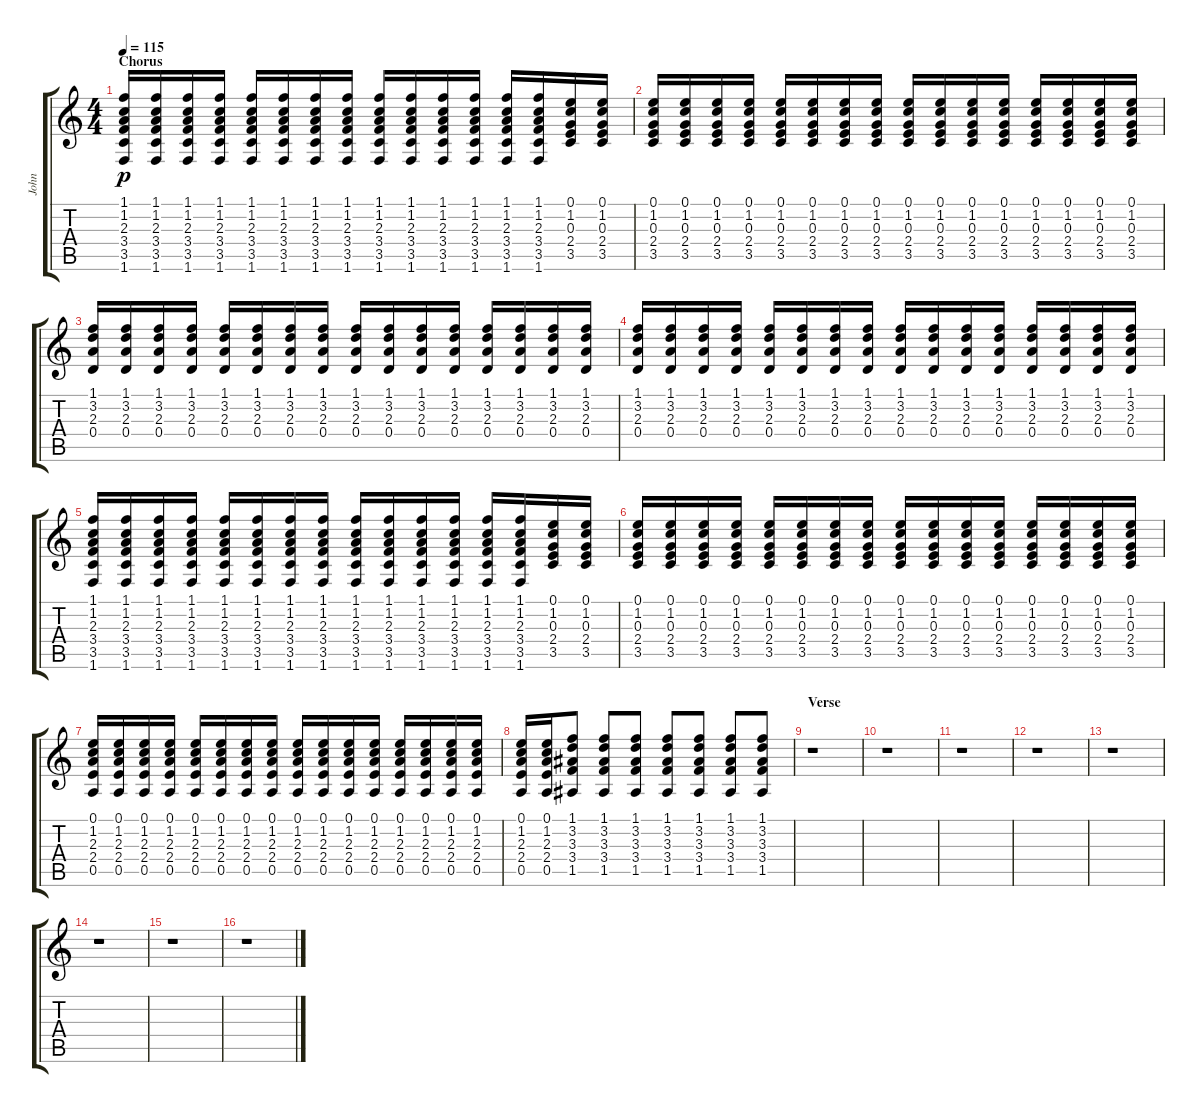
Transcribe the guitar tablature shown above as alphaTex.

\track ("John" "John") {instrument electricguitarjazz}
\staff {score tabs}
\tuning (E4 B3 G3 D3 A2 E2) {hide}
\ts (4 4)
\section ("" "Chorus")
\tempo 115
\clef g2
\ks c
(1.1 1.2 2.3 3.4 3.5 1.6).16{dy p} (1.1 1.2 2.3 3.4 3.5 1.6).16 (1.1 1.2 2.3 3.4 3.5 1.6).16 (1.1 1.2 2.3 3.4 3.5 1.6).16 (1.1 1.2 2.3 3.4 3.5 1.6).16 (1.1 1.2 2.3 3.4 3.5 1.6).16 (1.1 1.2 2.3 3.4 3.5 1.6).16 (1.1 1.2 2.3 3.4 3.5 1.6).16 (1.1 1.2 2.3 3.4 3.5 1.6).16 (1.1 1.2 2.3 3.4 3.5 1.6).16 (1.1 1.2 2.3 3.4 3.5 1.6).16 (1.1 1.2 2.3 3.4 3.5 1.6).16 (1.1 1.2 2.3 3.4 3.5 1.6).16 (1.1 1.2 2.3 3.4 3.5 1.6).16 (0.1 1.2 0.3 2.4 3.5).16 (0.1 1.2 0.3 2.4 3.5).16 |
(0.1 1.2 0.3 2.4 3.5).16 (0.1 1.2 0.3 2.4 3.5).16 (0.1 1.2 0.3 2.4 3.5).16 (0.1 1.2 0.3 2.4 3.5).16 (0.1 1.2 0.3 2.4 3.5).16 (0.1 1.2 0.3 2.4 3.5).16 (0.1 1.2 0.3 2.4 3.5).16 (0.1 1.2 0.3 2.4 3.5).16 (0.1 1.2 0.3 2.4 3.5).16 (0.1 1.2 0.3 2.4 3.5).16 (0.1 1.2 0.3 2.4 3.5).16 (0.1 1.2 0.3 2.4 3.5).16 (0.1 1.2 0.3 2.4 3.5).16 (0.1 1.2 0.3 2.4 3.5).16 (0.1 1.2 0.3 2.4 3.5).16 (0.1 1.2 0.3 2.4 3.5).16 |
(1.1 3.2 2.3 0.4).16 (1.1 3.2 2.3 0.4).16 (1.1 3.2 2.3 0.4).16 (1.1 3.2 2.3 0.4).16 (1.1 3.2 2.3 0.4).16 (1.1 3.2 2.3 0.4).16 (1.1 3.2 2.3 0.4).16 (1.1 3.2 2.3 0.4).16 (1.1 3.2 2.3 0.4).16 (1.1 3.2 2.3 0.4).16 (1.1 3.2 2.3 0.4).16 (1.1 3.2 2.3 0.4).16 (1.1 3.2 2.3 0.4).16 (1.1 3.2 2.3 0.4).16 (1.1 3.2 2.3 0.4).16 (1.1 3.2 2.3 0.4).16 |
(1.1 3.2 2.3 0.4).16 (1.1 3.2 2.3 0.4).16 (1.1 3.2 2.3 0.4).16 (1.1 3.2 2.3 0.4).16 (1.1 3.2 2.3 0.4).16 (1.1 3.2 2.3 0.4).16 (1.1 3.2 2.3 0.4).16 (1.1 3.2 2.3 0.4).16 (1.1 3.2 2.3 0.4).16 (1.1 3.2 2.3 0.4).16 (1.1 3.2 2.3 0.4).16 (1.1 3.2 2.3 0.4).16 (1.1 3.2 2.3 0.4).16 (1.1 3.2 2.3 0.4).16 (1.1 3.2 2.3 0.4).16 (1.1 3.2 2.3 0.4).16 |
(1.1 1.2 2.3 3.4 3.5 1.6).16 (1.1 1.2 2.3 3.4 3.5 1.6).16 (1.1 1.2 2.3 3.4 3.5 1.6).16 (1.1 1.2 2.3 3.4 3.5 1.6).16 (1.1 1.2 2.3 3.4 3.5 1.6).16 (1.1 1.2 2.3 3.4 3.5 1.6).16 (1.1 1.2 2.3 3.4 3.5 1.6).16 (1.1 1.2 2.3 3.4 3.5 1.6).16 (1.1 1.2 2.3 3.4 3.5 1.6).16 (1.1 1.2 2.3 3.4 3.5 1.6).16 (1.1 1.2 2.3 3.4 3.5 1.6).16 (1.1 1.2 2.3 3.4 3.5 1.6).16 (1.1 1.2 2.3 3.4 3.5 1.6).16 (1.1 1.2 2.3 3.4 3.5 1.6).16 (0.1 1.2 0.3 2.4 3.5).16 (0.1 1.2 0.3 2.4 3.5).16 |
(0.1 1.2 0.3 2.4 3.5).16 (0.1 1.2 0.3 2.4 3.5).16 (0.1 1.2 0.3 2.4 3.5).16 (0.1 1.2 0.3 2.4 3.5).16 (0.1 1.2 0.3 2.4 3.5).16 (0.1 1.2 0.3 2.4 3.5).16 (0.1 1.2 0.3 2.4 3.5).16 (0.1 1.2 0.3 2.4 3.5).16 (0.1 1.2 0.3 2.4 3.5).16 (0.1 1.2 0.3 2.4 3.5).16 (0.1 1.2 0.3 2.4 3.5).16 (0.1 1.2 0.3 2.4 3.5).16 (0.1 1.2 0.3 2.4 3.5).16 (0.1 1.2 0.3 2.4 3.5).16 (0.1 1.2 0.3 2.4 3.5).16 (0.1 1.2 0.3 2.4 3.5).16 |
(0.1 1.2 2.3 2.4 0.5).16 (0.1 1.2 2.3 2.4 0.5).16 (0.1 1.2 2.3 2.4 0.5).16 (0.1 1.2 2.3 2.4 0.5).16 (0.1 1.2 2.3 2.4 0.5).16 (0.1 1.2 2.3 2.4 0.5).16 (0.1 1.2 2.3 2.4 0.5).16 (0.1 1.2 2.3 2.4 0.5).16 (0.1 1.2 2.3 2.4 0.5).16 (0.1 1.2 2.3 2.4 0.5).16 (0.1 1.2 2.3 2.4 0.5).16 (0.1 1.2 2.3 2.4 0.5).16 (0.1 1.2 2.3 2.4 0.5).16 (0.1 1.2 2.3 2.4 0.5).16 (0.1 1.2 2.3 2.4 0.5).16 (0.1 1.2 2.3 2.4 0.5).16 |
(0.1 1.2 2.3 2.4 0.5).16 (0.1 1.2 2.3 2.4 0.5).16 (1.1 3.2 3.3 3.4 1.5).8 (1.1 3.2 3.3 3.4 1.5).8 (1.1 3.2 3.3 3.4 1.5).8 (1.1 3.2 3.3 3.4 1.5).8 (1.1 3.2 3.3 3.4 1.5).8 (1.1 3.2 3.3 3.4 1.5).8 (1.1 3.2 3.3 3.4 1.5).8 |
\section ("" "Verse")
r.1 |
r.1 |
r.1 |
r.1 |
r.1 |
r.1 |
r.1 |
r.1
